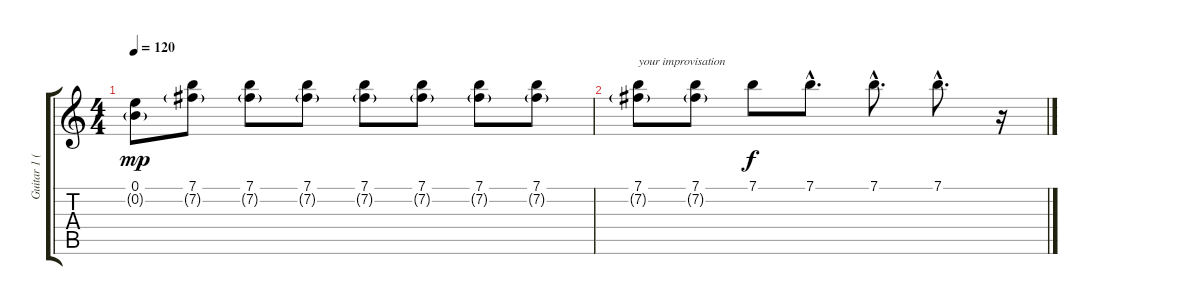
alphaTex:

\track ("Guitar 1 (J. Perry)" "Guitar 1 (") {instrument distortionguitar}
\staff {score tabs}
\tuning (E4 B3 G3 D3 A2 E2) {hide}
\ts (4 4)
\tempo 120
\clef g2
\ks c
(0.1 0.2{g}).8{dy mp} (7.1 7.2{g}).8 (7.1 7.2{g}).8 (7.1 7.2{g}).8 (7.1 7.2{g}).8 (7.1 7.2{g}).8 (7.1 7.2{g}).8 (7.1 7.2{g}).8 |
(7.1 7.2{g}).8{txt "your improvisation"} (7.1 7.2{g}).8 7.1.8{dy f} 7.1{hac}.8{d} 7.1{hac}.8{d} 7.1{hac}.8{d} r.16
